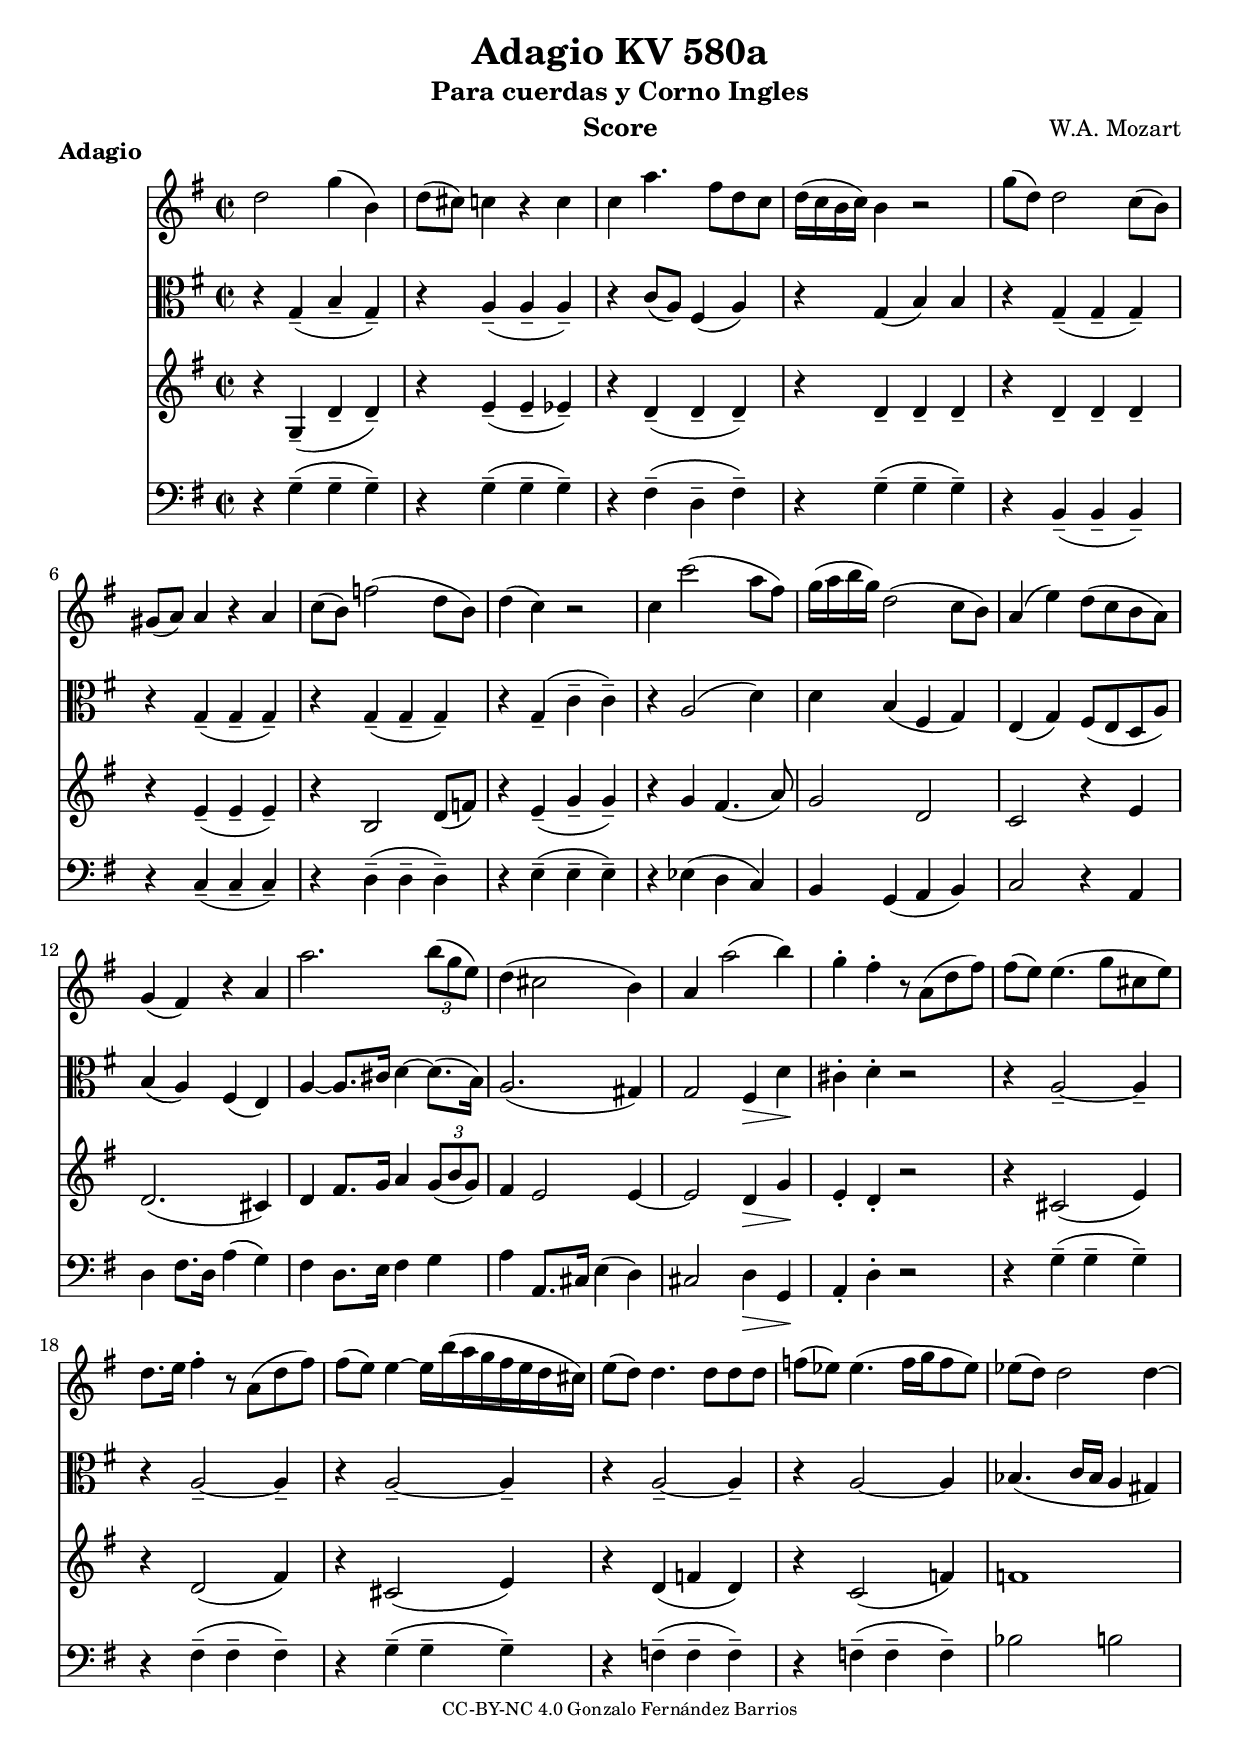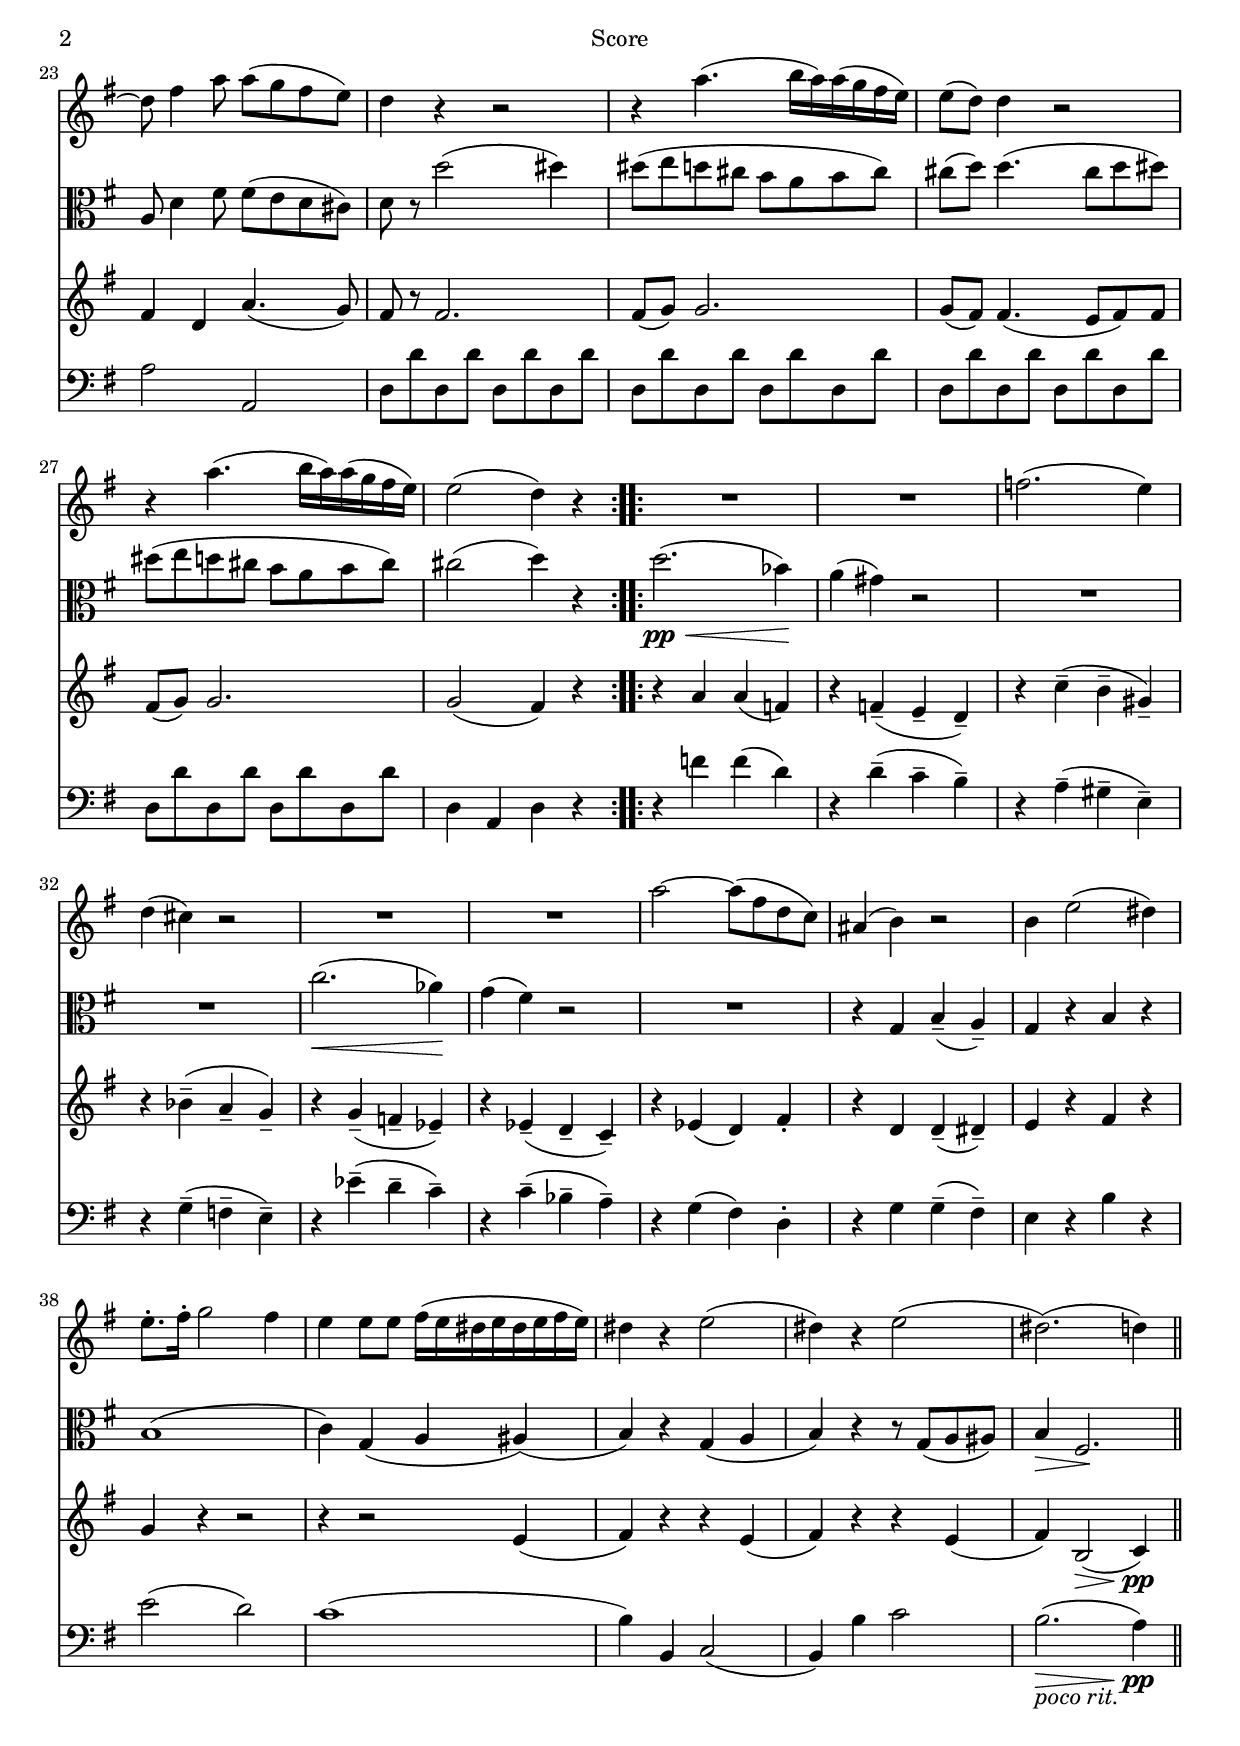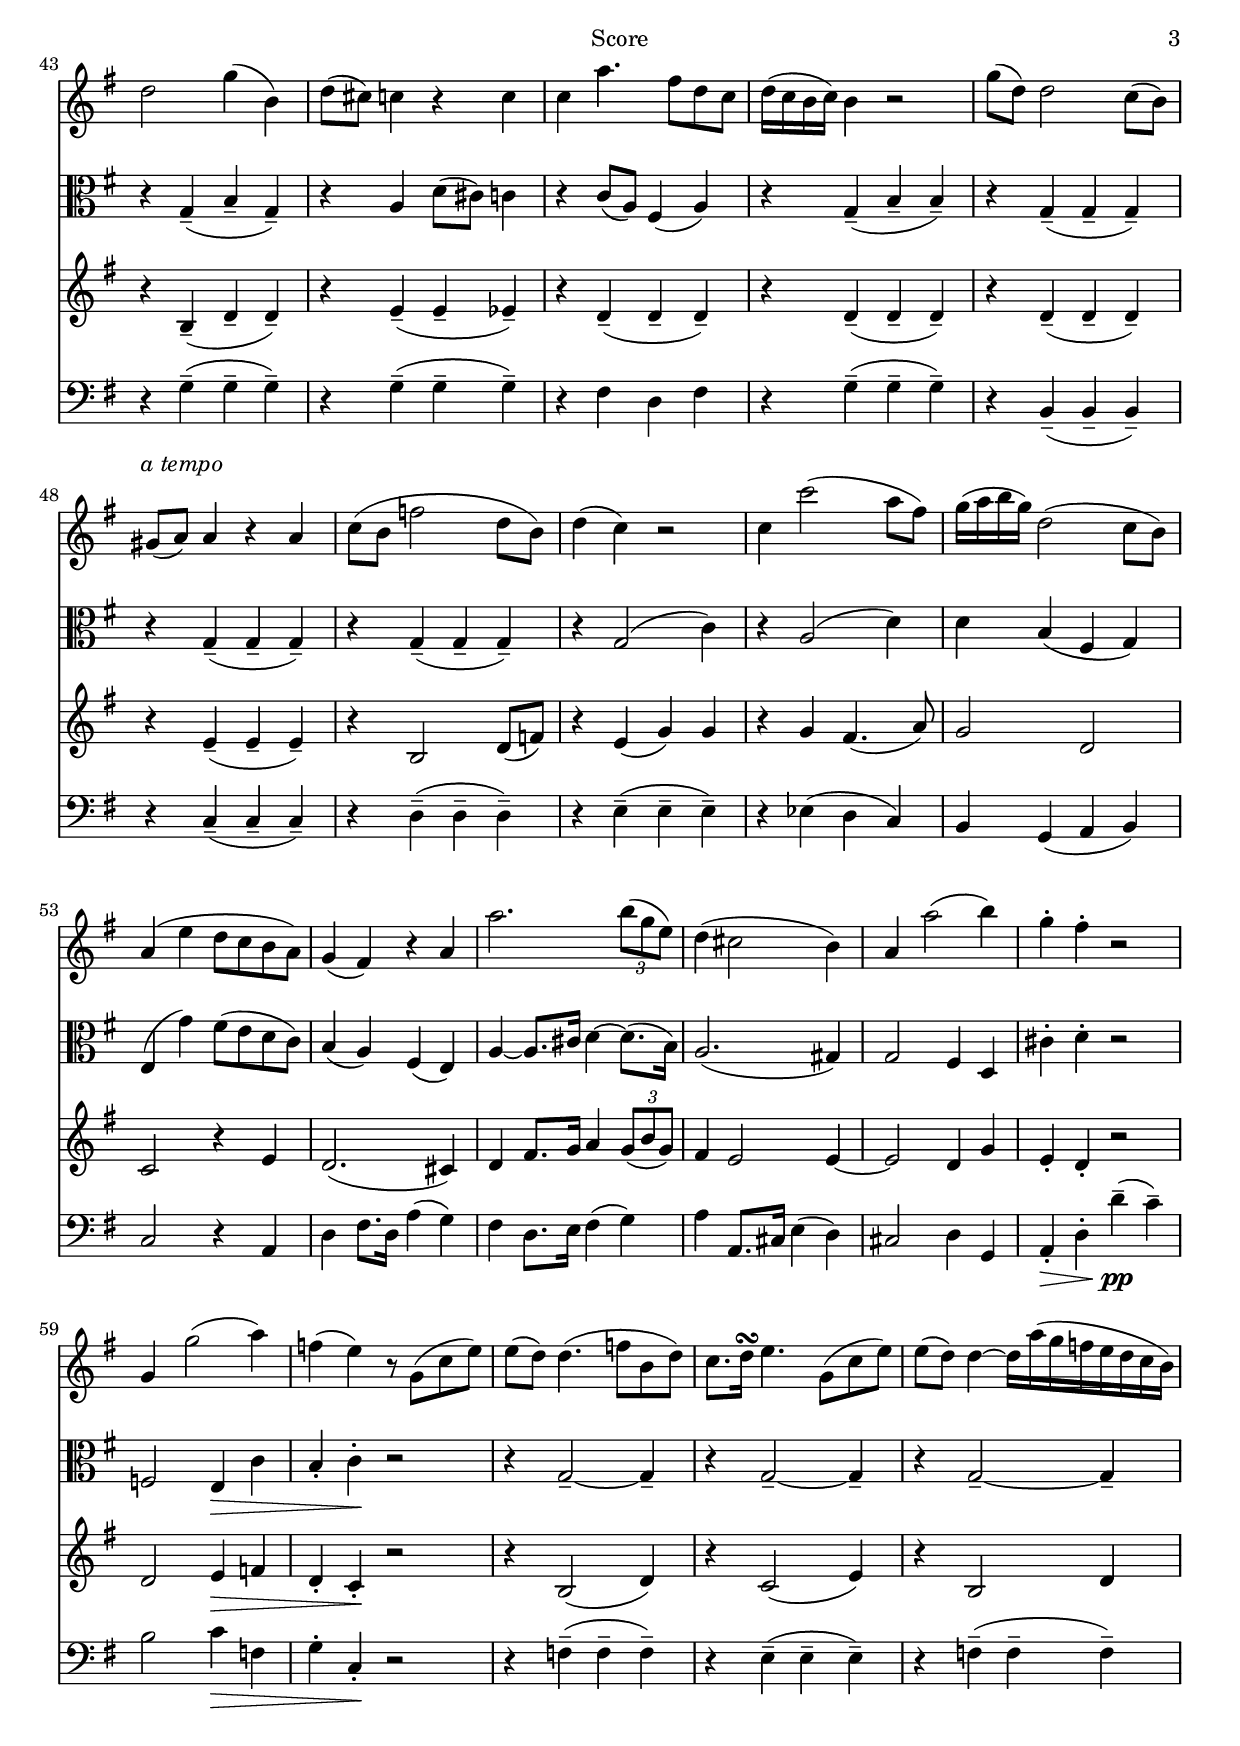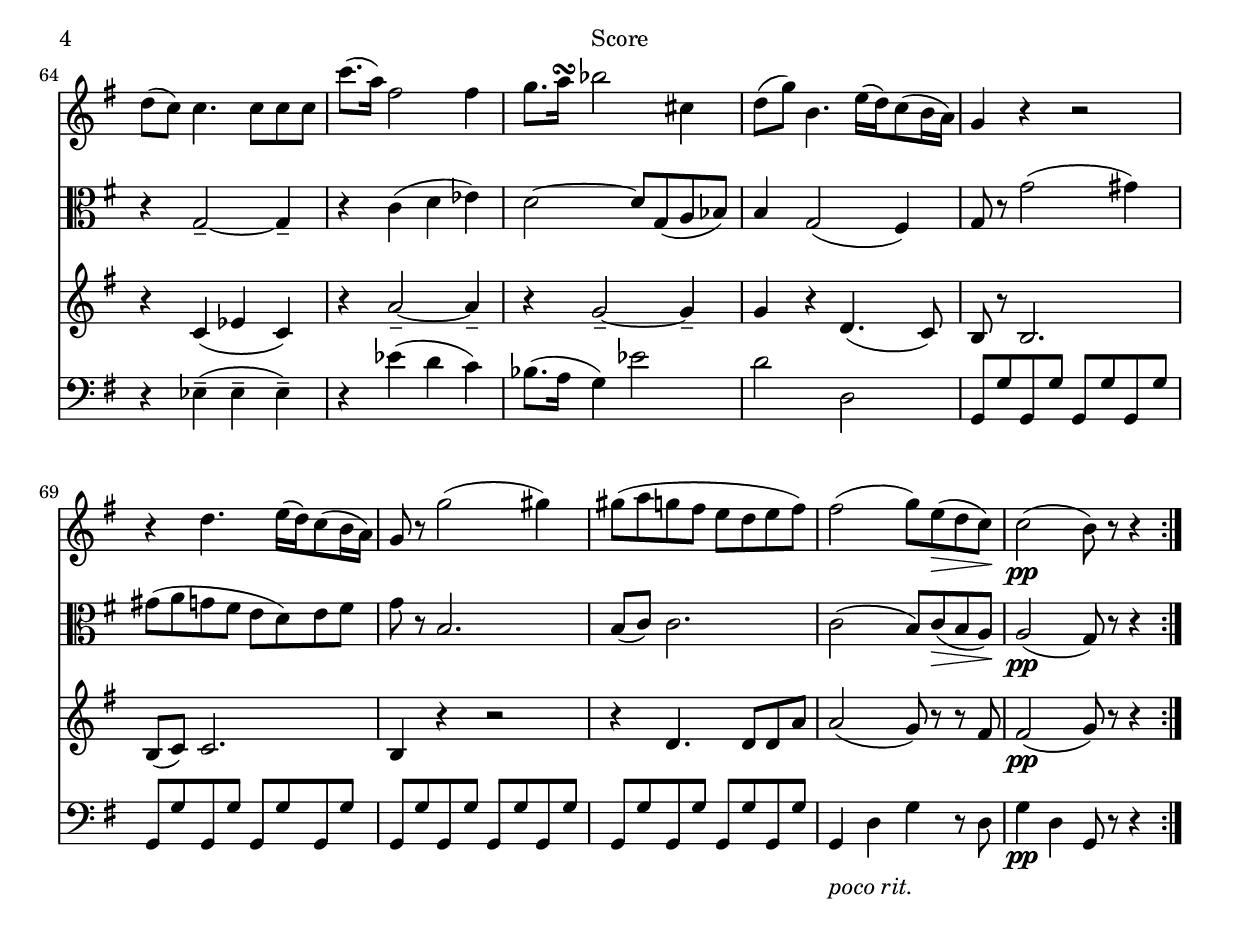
\version "2.24.1"
ottUp = {}
ottDown = {}
ottDDown = {}
ottZ = {}

\version "2.24.1" % -*- coding: utf-8 -*-

%% additional definitions required by the score:
\language "english"


\header {
    title =  "Adagio KV 580a"
    subtitle =  "Para cuerdas y Corno Ingles"
    composer =  "W.A. Mozart"
    encodingsoftware =  "Audiveris 5.3-alpha"
    encodingdate =  "2023-03-16"
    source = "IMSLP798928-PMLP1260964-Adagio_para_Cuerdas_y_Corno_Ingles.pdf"
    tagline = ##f
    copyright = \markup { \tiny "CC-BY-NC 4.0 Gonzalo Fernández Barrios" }
}

\layout {
    \context { \Score
        skipBars = ##t
        }
    }

Markings = { \time 2/2 s1*41 s1-\markup { \italic "poco rit." } \bar "||" 
            s1-\markup { \italic "a tempo" }
            s1*28 s1-\markup { \italic "poco rit." }
}
Oboe =  \relative d'' {
    \repeat volta 2 {
        \time 2/2 \key g \major | % 1
        d2 g4 ( b,4 ) | % 2
        d8 ( cs8 ) c4 r4 c4 | % 3
        c4 a'4. fs8 d8 c8 | % 4
        d16 ( c16 b16 c16 ) b4 r2 | % 5
        g'8 ( d8 ) d2 c8 ( b8 ) | % 6
        gs8 ( a8 ) a4 r4 a4 | % 7
        c8 ( b8 ) f'2 ( d8 b8 ) | % 8
        d4 ( c4 ) r2 | % 9
        c4 c'2 ( a8 fs8 ) | \barNumberCheck #10
        g16 ( a16 b16 g16 ) d2 ( c8 b8 ) | % 11
        a4 ( e'4 ) d8 ( c8 b8 a8 ) | % 12
        g4 ( fs4 ) r4 a4 | % 13
        a'2. \times 2/3 { b8 ( g8 e8 ) } | % 14
        d4 ( cs2 b4 ) | % 15
        a4 a'2 ( b4 ) | % 16
        g4 -. fs4 -. r8 a,8 ( d8 fs8 ) | % 17
        fs8 ( e8 ) e4. ( g8 cs,8 e8 ) | % 18
        d8. e16 fs4 -. r8 a,8 ( d8 fs8 ) | % 19
        fs8 ( e8 ) e4 ~ e16 b'16 ( a16 g16 fs16 e16 d16 cs16 ) | \barNumberCheck #20
        e8 ( d8 ) d4. d8 d8 d8 | % 21
        f8 ( ef8 ) ef4. ( f16 g16 f8 ef8 ) | % 22
        ef8 ( d8 ) d2 d4 ~ | % 23
        d8 fs4 a8 a8 ( g8 fs8 e8 ) | % 24
        d4 r4 r2 | % 25
        r4 a'4. ( b16 a16 ) a16 ( g16 fs16 e16 ) | % 26
        e8 ( d8 ) d4 r2 | % 27
        r4 a'4. ( b16 a16 ) a16 ( g16 fs16 e16 ) | % 28
        e2 ( d4 ) r4 }
    | % 29
    \repeat volta 2 {
        R1*2 | % 31
        f2. ( e4 ) | % 32
        d4 ( cs4 ) r2 | % 33
        R1*2 | % 35
        a'2 ~ a8 ( fs8 d8 c8 ) | % 36
        as4 ( b4 ) r2 | % 37
        b4 e2 ( ds4 ) | % 38
        e8. -. fs16 -. g2 fs4 | % 39
        e4 e8 e8 fs16 ( e16 ds16 e16 ds16 e16 fs16 e16 ) |
        \barNumberCheck #40
        ds4 r4 e2 ( | % 41
        ds4 ) r4 e2 ( | % 42
        ds2. ) ( d4 ) \bar "||"
        d2 g4 ( b,4 ) | % 44
        d8 ( cs8 ) c4 r4 c4 | % 45
        c4 a'4. fs8 d8 c8 | % 46
        d16 ( c16 b16 c16 ) b4 r2 | % 47
        g'8 ( d8 ) d2 c8 ( b8 ) | % 48
        gs8 ( a8 ) a4 r4 a4 | % 49
        c8 ( b8 f'2 d8 b8 ) | \barNumberCheck #50
        d4 ( c4 ) r2 | % 51
        c4 c'2 ( a8 fs8 ) | % 52
        g16 ( a16 b16 g16 ) d2 ( c8 b8 ) | % 53
        a4 ( e'4 d8 c8 b8 a8 ) | % 54
        g4 ( fs4 ) r4 a4 | % 55
        a'2. \times 2/3 { b8 ( g8 e8 ) } | % 56
        d4 ( cs2 b4 ) | % 57
        a4 a'2 ( b4 ) | % 58
        g4 -. fs4 -. r2 | % 59
        g,4 g'2 ( a4 ) | \barNumberCheck #60
        f4 ( e4 ) r8 g,8 ( c8 e8 ) | % 61
        e8 ( d8 ) d4. ( f8 b,8 d8 ) | % 62
        c8. d16 \turn e4. g,8 ( c8 e8 ) | % 63
        e8 ( d8 ) d4 ~ d16 a'16 ( g16 f16 e16 d16 c16 b16 ) | % 64
        d8 ( c8 ) c4. c8 c8 c8 | % 65
        c'8. ( a16 ) fs2 fs4 | % 66
        g8. a16 \turn bf2 cs,4 | % 67
        d8 ( g8 ) b,4. e16 ( d16 ) c8 ( b16 a16 ) | % 68
        g4 r4 r2 | % 69
        r4 d'4. e16 ( d16 ) c8 ( b16 a16 ) | \barNumberCheck #70
        g8 r8 g'2 ( gs4 ) | % 71
        gs8 ( a8 g8 fs8 e8 d8 e8 fs8 ) | % 72
        fs2 ( g8 ) e8 ( -\> d8 c8 ) -\! | % 73
        c2 ( -\pp b8 ) r8 r4 \fine
        }
    }

Violin =  \relative c' {
    \repeat volta 2 {
        \key c \major \time 2/2 | % 1
        r4 c4 ( -- e4 -- c4 ) -- | % 2
        r4 d4 ( -- d4 -- d4 ) -- | % 3
        r4 \ottDown f8 ( d8 ) b4 ( d4 ) \ottZ | % 4
        r4 c4 ( e4 ) e4 | % 5
        r4 c4 ( -- c4 -- c4 ) -- | % 6
        r4 c4 ( -- c4 -- c4 ) -- | % 7
        r4 c4 ( -- c4 -- c4 ) -- | % 8
        r4 c4 ( -- f4 -- f4 ) -- | % 9
        r4 \ottDown d2 ( g4 ) | \barNumberCheck #10
        g4 e4 ( b4 c4 ) | % 11
        a4 ( c4 ) b8 ( a8 g8 d'8 ) | % 12
        e4 ( d4 ) b4 ( a4 ) | % 13
        d4 ~ d8. fs16 g4 ~ g8. ( e16 ) | % 14
        d2. ( cs4 ) | % 15
        c2 b4 -\> g'4 -\! | % 16
        fs4 -. g4 -. \ottZ r2 | % 17
        r4 d2 ~ -- d4 -- | % 18
        r4 d2 ~ -- d4 -- | % 19
        r4 d2 ~ -- d4 -- | \barNumberCheck #20
        r4 d2 ~ -- d4 -- | % 21
        r4 d2 ~ d4 | % 22
        ef4. ( f16 ef16 d4 cs4 ) | % 23
        d8 g4 b8 b8 ( a8 g8 fs8 ) | % 24
        g8 r8 g'2 ( gs4 ) | % 25
        gs8 ( a8 g8 fs8 e8 d8 e8 fs8 ) | % 26
        fs8 ( g8 ) g4. ( fs8 g8 gs8 ) | % 27
        gs8 ( a8 g8 fs8 e8 d8 e8 fs8 ) | % 28
        fs2 ( g4 ) r4 }
    | % 29
    \repeat volta 2 {
        g2. ( -\pp -\< ef4 ) -\! | \barNumberCheck #30
        d4 ( cs4 ) r2 | % 31
        R1*2 | % 33
        f2. ( -\< df4 ) -\! | % 34
        c4 ( b4 ) r2 | % 35
        R1 | % 36
        r4 c,4 e4 ( -- d4 ) -- | % 37
        c4 r4 e4 r4 | % 38
        e1 ( | % 39
        f4 ) c4 ( d4 ds4 ) ( | \barNumberCheck #40
        e4 ) r4 c4 ( d4 | % 41
        e4 ) r4 r8 \ottDown c8 ( d8 ds8 ) | % 42
        e4-\> b2.-\!  \bar "||"
        r4 c4 ( -- e4 -- c4 ) -- | % 44
        r4 d4 g8 ( fs8 ) f4 | % 45
        r4 f8 ( d8 ) b4 ( d4 ) | % 46
        r4 c4 ( -- e4 -- e4 ) -- | % 47
        r4 c4 ( -- c4 -- c4 ) -- | % 48
        r4 c4 ( -- c4 -- c4 ) -- | % 49
        r4 c4 ( -- c4 -- c4 ) -- | \barNumberCheck #50
        r4 c2 ( f4 ) | % 51
        r4 d2 ( g4 ) | % 52
        g4 e4 ( b4 c4 ) | % 53
        a4 ( c'4 ) b8 ( a8 g8 f8 ) | % 54
        e4 ( d4 ) b4 ( a4 ) | % 55
        d4 ~ d8. fs16 g4 ~ g8. ( e16 ) | % 56
        d2. ( cs4 ) | % 57
        c2 b4 g4 | % 58
        fs'4 -. g4 -. r2 | % 59
        bf,2 a4 -\> f'4 | \barNumberCheck #60
        e4 -. f4 -. -\! r2 | % 61
        r4 c2 ~ -- c4 -- | % 62
        r4 c2 ~ -- c4 -- | % 63
        r4 c2 ~ -- c4 -- | % 64
        r4 c2 ~ -- c4 -- | % 65
        r4 f4 ( g4 af4 ) | % 66
        g2 ~ g8 c,8 ( d8 ef8 ) | % 67
        e4 c2 ( b4 ) | % 68
        c8 \ottZ r8 c'2 ( cs4 ) | % 69
        cs8 ( d8 c8 b8 a8 g8 ) a8 b8 | \barNumberCheck #70
        c8 r8 e,2. | % 71
        e8 ( f8 ) f2. | % 72
        f2 ( e8 ) f8 ( -\> e8 d8 ) -\! | % 73
        d2 ( -\pp c8 ) r8 r4 \fine
        }
    }

Viola =  \relative c {
    \repeat volta 2 {
        \key c \major \time 2/2 | % 1
        r4 c4 ( -- g'4 -- g4 ) -- | % 2
        r4 a4 ( -- a4 -- af4 ) -- | % 3
        r4 g4 ( -- g4 -- g4 ) -- | % 4
        r4 g4 -- g4 -- g4 -- | % 5
        r4 g4 -- g4 -- g4 -- | % 6
        r4 a4 ( -- a4 -- a4 ) -- | % 7
        r4 e2 g8 ( bf8 ) | % 8
        r4 a4 ( -- c4 -- c4 ) -- | % 9
        r4 c4 b4. ( d8 ) | \barNumberCheck #10
        c2 g2 | % 11
        f2 r4 a4 | % 12
        g2. ( fs4 ) | % 13
        g4 b8. c16 d4 \times 2/3 {
            c8 ( e8 c8 ) }
        | % 14
        b4 a2 a4 ~ | % 15
        a2 g4-\> c4-\!  | % 16
        a4 -. g4 -. r2 | % 17
        r4 fs2 ( a4 ) | % 18
        r4 g2 ( b4 ) | % 19
        r4 fs2 ( a4 ) | \barNumberCheck #20
        r4 g4 ( bf4 g4 ) | % 21
        r4 f2 ( bf4 ) | % 22
        bf1 | % 23
        b4 g4 d'4. ( c8 ) | % 24
        b8 r8 b2. | % 25
        b8 ( c8 ) c2. | % 26
        c8 ( b8 ) b4. ( a8 b8 ) b8 | % 27
        b8 ( c8 ) c2. | % 28
        c2 ( b4 ) r4 }
    | % 29
    \repeat volta 2 {
        r4 d4 d4 ( bf4 ) | \barNumberCheck #30
        r4 bf4 ( -- a4 -- g4 ) -- | % 31
        r4 f'4 ( -- e4 -- cs4 ) -- | % 32
        r4 ef4 ( -- d4 -- c4 ) -- | % 33
        r4 c4 ( -- bf4 -- af4 ) -- | % 34
        r4 af4 ( -- g4 -- f4 ) -- | % 35
        r4 af4 ( g4 ) b4 -. | % 36
        r4 g4 g4 ( -- gs4 ) -- | % 37
        a4 r4 b4 r4 | % 38
        c4 r4 r2 | % 39
        r4 r2 a4 ( | \barNumberCheck #40
        b4 ) r4 r4 a4 ( | % 41
        b4 ) r4 r4 a4 ( | % 42
        b4 ) e,2 ( -\> f4 ) -\pp -\pp -\! \bar "||"
        r4 e4 ( -- g4 -- g4 ) -- | % 44
        r4 a4 ( -- a4 -- af4 ) -- | % 45
        r4 g4 ( -- g4 -- g4 ) -- | % 46
        r4 g4 ( -- g4 -- g4 ) -- | % 47
        r4 g4 ( -- g4 -- g4 ) -- | % 48
        r4 a4 ( -- a4 -- a4 ) -- | % 49
        r4 e2 g8 ( bf8 ) | \barNumberCheck #50
        r4 a4 ( c4 ) c4 | % 51
        r4 c4 b4. ( d8 ) | % 52
        c2 g2 | % 53
        f2 r4 a4 | % 54
        g2. ( fs4 ) | % 55
        g4 b8. c16 d4 \times 2/3 {
            c8 ( e8 c8 ) }
        | % 56
        b4 a2 a4 ~ | % 57
        a2 g4 c4 | % 58
        a4 -. g4 -. r2 | % 59
        g2 a4 -\> bf4 | \barNumberCheck #60
        g4 -. f4 -. -\! r2 | % 61
        r4 e2 ( g4 ) | % 62
        r4 f2 ( a4 ) | % 63
        r4 e2 g4 | % 64
        r4 f4 ( af4 f4 ) | % 65
        r4 d'2 ~ -- d4 -- | % 66
        r4 c2 ~ -- c4 -- | % 67
        c4 r4 g4. ( f8 ) | % 68
        e8 r8 e2. | % 69
        e8 ( f8 ) f2. | \barNumberCheck #70
        e4 r4 r2 | % 71
        r4 g4. g8 g8 d'8 | % 72
        d2 ( c8 ) r8 r8 b8 | % 73
        b2 ( -\pp c8 ) r8 r4 \fine
        }
    }

Cello =  \relative c {
    \repeat volta 2 {
        \key c \major \time 2/2 | % 1
        r4 c4 ( -- c4 -- c4 ) -- | % 2
        r4 c4 ( -- c4 -- c4 ) -- | % 3
        r4 b4 ( -- g4 -- b4 ) -- | % 4
        r4 c4 ( -- c4 -- c4 ) -- | % 5
        r4 e,4 ( -- e4 -- e4 ) -- | % 6
        r4 f4 ( -- f4 -- f4 ) -- | % 7
        r4 g4 ( -- g4 -- g4 ) -- | % 8
        r4 a4 ( -- a4 -- a4 ) -- | % 9
        r4 af4 ( g4 f4 ) | \barNumberCheck #10
        e4 c4 ( d4 e4 ) | % 11
        f2 r4 d4 | % 12
        g4 b8. g16 d'4 ( c4 ) | % 13
        b4 g8. a16 b4 c4 | % 14
        d4 d,8. fs16 a4 ( g4 ) | % 15
        fs2 g4-\> c,4-\!  | % 16
        d4 -. g4 -. r2 | % 17
        r4 c4 ( -- c4 -- c4 ) -- | % 18
        r4 b4 ( -- b4 -- b4 ) -- | % 19
        r4 c4 ( -- c4 -- c4 ) -- | \barNumberCheck #20
        r4 bf4 ( -- bf4 -- bf4 ) -- | % 21
        r4 bf4 ( -- bf4 -- bf4 ) -- | % 22
        ef2 e2 | % 23
        d2 d,2 | % 24
        g8 g'8 g,8 g'8 g,8 g'8 g,8 g'8 | % 25
        g,8 g'8 g,8 g'8 g,8 g'8 g,8 g'8 | % 26
        g,8 g'8 g,8 g'8 g,8 g'8 g,8 g'8 | % 27
        g,8 g'8 g,8 g'8 g,8 g'8 g,8 g'8 | % 28
        g,4 d4 g4 r4 }
    | % 29
    \repeat volta 2 {
        r4 bf'4 bf4 ( g4 ) | \barNumberCheck #30
        r4 g4 ( -- f4 -- e4 ) -- | % 31
        r4 d4 ( -- cs4 -- a4 ) -- | % 32
        r4 c4 ( -- bf4 -- a4 ) -- | % 33
        r4 af'4 ( -- g4 -- f4 ) -- | % 34
        r4 f4 ( -- ef4 -- d4 ) -- | % 35
        r4 c4 ( b4 ) g4 -. | % 36
        r4 c4 c4 ( -- b4 ) -- | % 37
        a4 r4 e'4 r4 | % 38
        a2 ( g2 ) | % 39
        f1 ( | \barNumberCheck #40
        e4 ) e,4 f2 ( | % 41
        e4 ) e'4 f2 | % 42
        e2. ( -\> d4 ) -\pp -\! \bar "||"
        r4 c4 ( -- c4 -- c4 ) -- | % 44
        r4 c4 ( -- c4 -- c4 ) -- | % 45
        r4 b4 g4 b4 | % 46
        r4 c4 ( -- c4 -- c4 ) -- | % 47
        r4 e,4 ( -- e4 -- e4 ) -- | % 48
        r4 f4 ( -- f4 -- f4 ) -- | % 49
        r4 g4 ( -- g4 -- g4 ) -- | \barNumberCheck #50
        r4 a4 ( -- a4 -- a4 ) -- | % 51
        r4 af4 ( g4 f4 ) | % 52
        e4 c4 ( d4 e4 ) | % 53
        f2 r4 d4 | % 54
        g4 b8. g16 d'4 ( c4 ) | % 55
        b4 g8. a16 b4 ( c4 ) | % 56
        d4 d,8. fs16 a4 ( g4 ) | % 57
        fs2 g4 c,4 | % 58
        d4 -. -\> g4 -. g'4 ( -- -\pp f4 ) -- | % 59
        e2 f4 -\> bf,4 | \barNumberCheck #60
        c4 -. f,4 -. -\! r2 | % 61
        r4 bf4 ( -- bf4 -- bf4 ) -- | % 62
        r4 a4 ( -- a4 -- a4 ) -- | % 63
        r4 bf4 ( -- bf4 -- bf4 ) -- | % 64
        r4 af4 ( -- af4 -- af4 ) -- | % 65
        r4 af'4 ( g4 f4 ) | % 66
        ef8. ( d16 c4 ) af'2 | % 67
        g2 g,2 | % 68
        c,8 c'8 c,8 c'8 c,8 c'8 c,8 c'8 | % 69
        c,8 c'8 c,8 c'8 c,8 c'8 c,8 c'8 | \barNumberCheck #70
        c,8 c'8 c,8 c'8 c,8 c'8 c,8 c'8 | % 71
        c,8 c'8 c,8 c'8 c,8 c'8 c,8 c'8 | % 72
        c,4 g'4 c4 r8 g8 | % 73
        c4 -\pp g4 c,8 r8 r4 \fine
        }
    }


\header { instrument = "Score" }
\score {
    \header { piece = \markup{ \bold {Adagio} } }
    <<
        \new Staff { \Oboe }
        \new Staff { \clef "alto" \transpose c g, \Violin }
        \new Staff { \clef "treble" \transpose c g \Viola }
        \new Staff { \clef bass \transpose c g \Cello }
        \new Dynamics { \Markings }
    >>
    \layout {}
    \midi {\tempo 2 = 60 }
}

